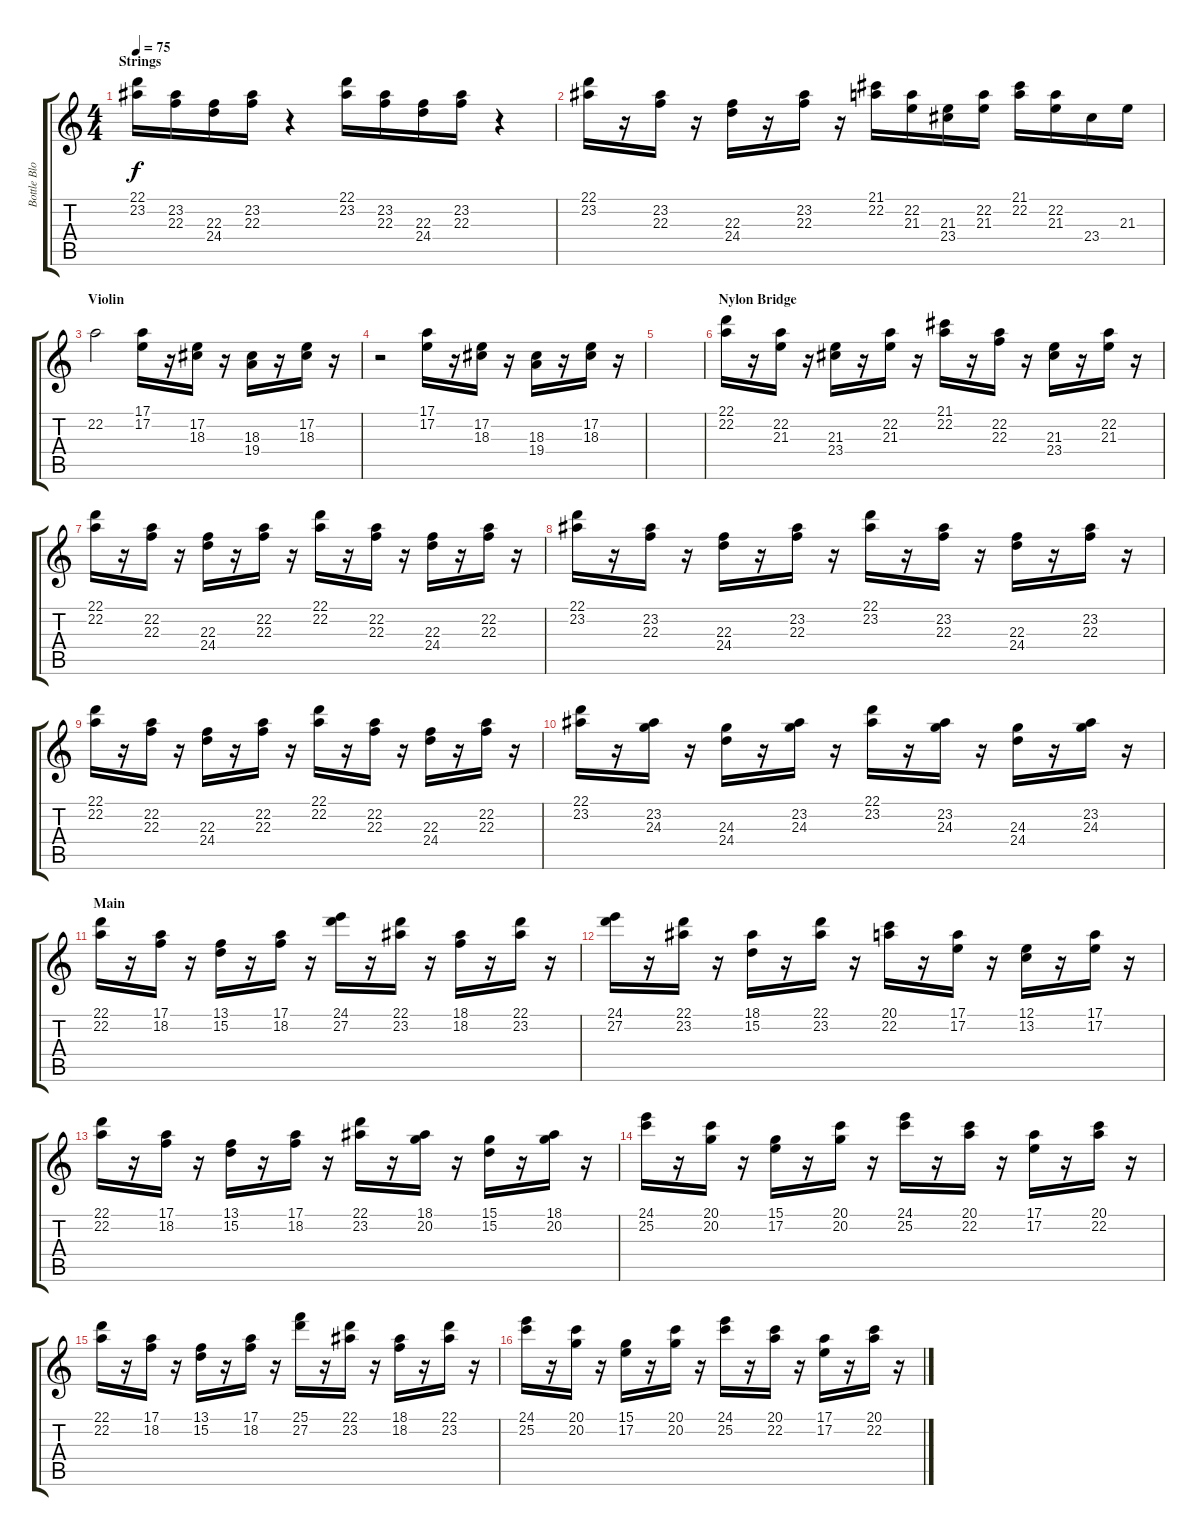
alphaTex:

\track ("Bottle Blow" "Bottle Blo") {instrument blownbottle}
\staff {score tabs}
\tuning (E4 B3 G3 D3 A2 E2) {hide}
\ts (4 4)
\section ("" "Strings")
\tempo 75
\clef g2
\ks c
(22.1 23.2).16{dy f} (23.2 22.3).16 (22.3 24.4).16 (23.2 22.3).16 r.4 (22.1 23.2).16 (23.2 22.3).16 (22.3 24.4).16 (23.2 22.3).16 r.4 |
(22.1 23.2).16 r.16 (23.2 22.3).16 r.16 (22.3 24.4).16 r.16 (23.2 22.3).16 r.16 (21.1 22.2).16 (22.2 21.3).16 (21.3 23.4).16 (22.2 21.3).16 (21.1 22.2).16 (22.2 21.3).16 23.4.16 21.3.16 |
\section ("" "Violin")
22.2.2 (17.1 17.2).16 r.16 (17.2 18.3).16 r.16 (18.3 19.4).16 r.16 (17.2 18.3).16 r.16 |
r.2 (17.1 17.2).16 r.16 (17.2 18.3).16 r.16 (18.3 19.4).16 r.16 (17.2 18.3).16 r.16 |
|
\section ("" "Nylon Bridge")
(22.1 22.2).16 r.16 (22.2 21.3).16 r.16 (21.3 23.4).16 r.16 (22.2 21.3).16 r.16 (21.1 22.2).16 r.16 (22.2 22.3).16 r.16 (21.3 23.4).16 r.16 (22.2 21.3).16 r.16 |
(22.1 22.2).16 r.16 (22.2 22.3).16 r.16 (22.3 24.4).16 r.16 (22.2 22.3).16 r.16 (22.1 22.2).16 r.16 (22.2 22.3).16 r.16 (22.3 24.4).16 r.16 (22.2 22.3).16 r.16 |
(22.1 23.2).16 r.16 (23.2 22.3).16 r.16 (22.3 24.4).16 r.16 (23.2 22.3).16 r.16 (22.1 23.2).16 r.16 (23.2 22.3).16 r.16 (22.3 24.4).16 r.16 (23.2 22.3).16 r.16 |
(22.1 22.2).16 r.16 (22.2 22.3).16 r.16 (22.3 24.4).16 r.16 (22.2 22.3).16 r.16 (22.1 22.2).16 r.16 (22.2 22.3).16 r.16 (22.3 24.4).16 r.16 (22.2 22.3).16 r.16 |
(22.1 23.2).16 r.16 (23.2 24.3).16 r.16 (24.3 24.4).16 r.16 (23.2 24.3).16 r.16 (22.1 23.2).16 r.16 (23.2 24.3).16 r.16 (24.3 24.4).16 r.16 (23.2 24.3).16 r.16 |
\section ("" "Main")
(22.1 22.2).16 r.16 (17.1 18.2).16 r.16 (13.1 15.2).16 r.16 (17.1 18.2).16 r.16 (24.1 27.2).16 r.16 (22.1 23.2).16 r.16 (18.1 18.2).16 r.16 (22.1 23.2).16 r.16 |
(24.1 27.2).16 r.16 (22.1 23.2).16 r.16 (18.1 15.2).16 r.16 (22.1 23.2).16 r.16 (20.1 22.2).16 r.16 (17.1 17.2).16 r.16 (12.1 13.2).16 r.16 (17.1 17.2).16 r.16 |
(22.1 22.2).16 r.16 (17.1 18.2).16 r.16 (13.1 15.2).16 r.16 (17.1 18.2).16 r.16 (22.1 23.2).16 r.16 (18.1 20.2).16 r.16 (15.1 15.2).16 r.16 (18.1 20.2).16 r.16 |
(24.1 25.2).16 r.16 (20.1 20.2).16 r.16 (15.1 17.2).16 r.16 (20.1 20.2).16 r.16 (24.1 25.2).16 r.16 (20.1 22.2).16 r.16 (17.1 17.2).16 r.16 (20.1 22.2).16 r.16 |
(22.1 22.2).16 r.16 (17.1 18.2).16 r.16 (13.1 15.2).16 r.16 (17.1 18.2).16 r.16 (25.1 27.2).16 r.16 (22.1 23.2).16 r.16 (18.1 18.2).16 r.16 (22.1 23.2).16 r.16 |
(24.1 25.2).16 r.16 (20.1 20.2).16 r.16 (15.1 17.2).16 r.16 (20.1 20.2).16 r.16 (24.1 25.2).16 r.16 (20.1 22.2).16 r.16 (17.1 17.2).16 r.16 (20.1 22.2).16 r.16
